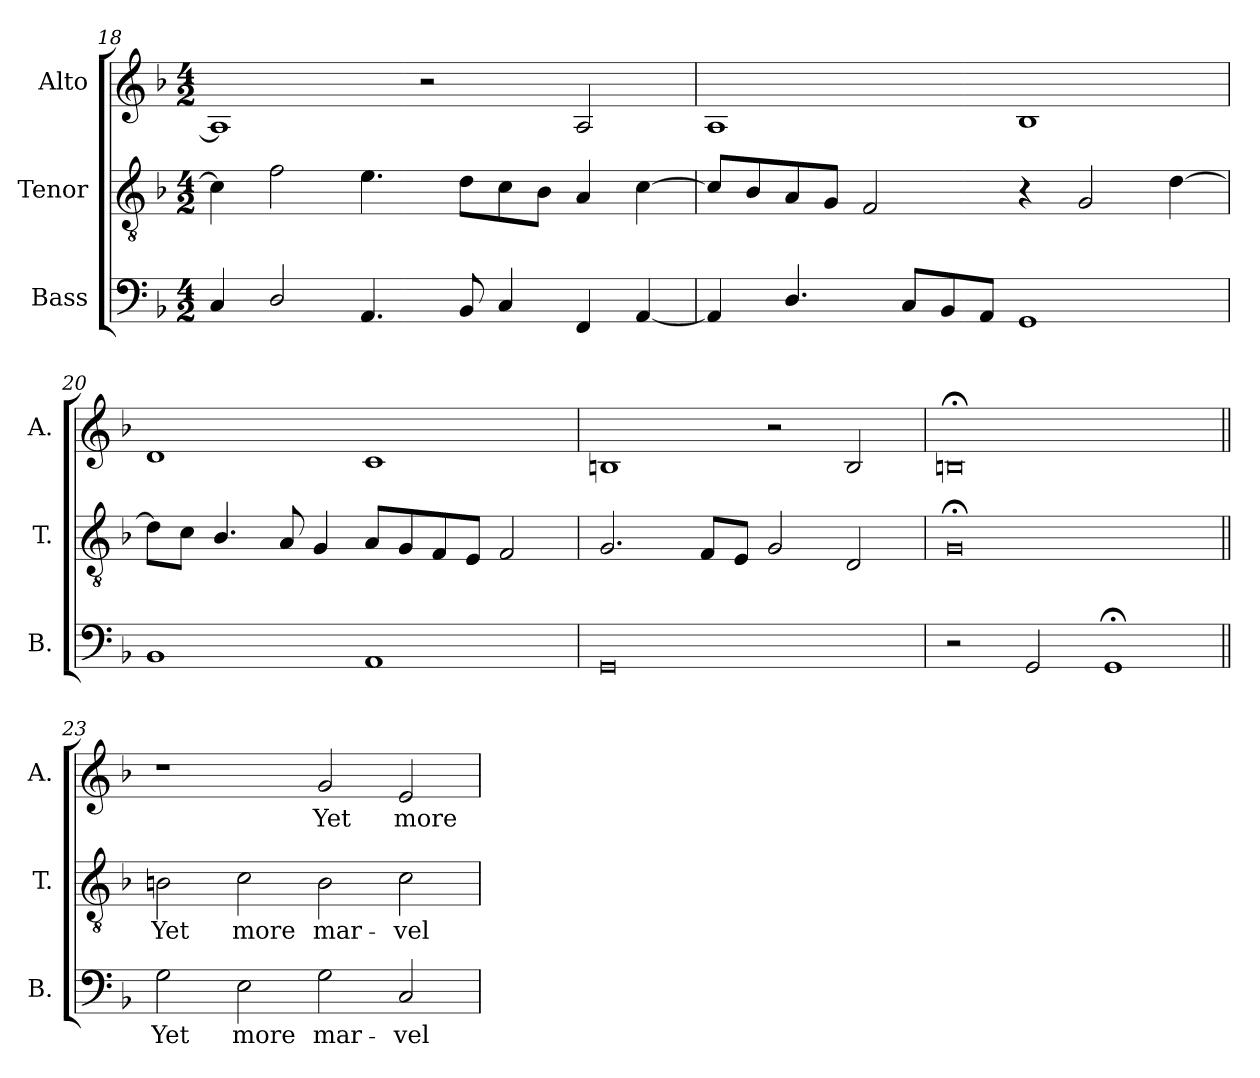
**kern	**text	**kern	**text	**kern	**text
*part3	*part3	*part2	*part2	*part1	*part1
*staff3	*staff3	*staff2	*staff2	*staff1	*staff1
*I"Bass	*	*I"Tenor	*	*I"Alto	*
*I'B.	*	*I'T.	*	*I'A.	*
!!LO:PB:g=z
*clefF4	*	*clefGv2	*	*clefG2	*
*	*	*ITrd7c12	*	*	*
*k[b-]	*	*k[b-]	*	*k[b-]	*
*F:	*	*F:	*	*F:	*
*M4/2	*	*M4/2	*	*M4/2	*
=18	=18	=18	=18	=18	=18
4Ci/	.	4Ci\]	.	1Ai]	.
2Di/	.	2Fi\	.	.	.
4.AAi/	.	4.Ei\	.	.	.
.	.	.	.	2r	.
8BB-i/	.	8Di\L	.	.	.
4Ci/	.	8Ci\	.	.	.
.	.	8BB-i\J	.	.	.
4FFi/	.	4AAi/	.	2Ai/	.
[4AAi/	.	[4Ci\	.	.	.
=19	=19	=19	=19	=19	=19
4AAi/]	.	8Ci/L]	.	1Ai	.
.	.	8BB-i/	.	.	.
4.Di/	.	8AAi/	.	.	.
.	.	8GGi/J	.	.	.
.	.	2FFi/	.	.	.
8Ci/L	.	.	.	.	.
8BB-i/	.	.	.	.	.
8AAi/J	.	.	.	.	.
1GGi	.	4r	.	1B-i	.
.	.	2GGi/	.	.	.
.	.	[4Di\	.	.	.
=20	=20	=20	=20	=20	=20
1BB-i	.	8Di\L]	.	1di	.
.	.	8Ci\J	.	.	.
.	.	4.BB-i/	.	.	.
.	.	8AAi/	.	.	.
.	.	4GGi/	.	.	.
1AAi	.	8AAi/L	.	1ci	.
.	.	8GGi/	.	.	.
.	.	8FFi/	.	.	.
.	.	8EEi/J	.	.	.
.	.	2FFi/	.	.	.
=21	=21	=21	=21	=21	=21
0GGi	.	2.GGi/	.	1Bni	.
.	.	8FFi/L	.	.	.
.	.	8EEi/J	.	.	.
.	.	2GGi/	.	2r	.
.	.	2DDi/	.	2Bi/	.
=22	=22	=22	=22	=22	=22
2r	.	0GG;i	.	0Bn;i	.
2GGi/	.	.	.	.	.
1GG;i	.	.	.	.	.
!!LO:LB:g=z
=23||	=23||	=23||	=23||	=23||	=23||
!	!LO:LY:b:color=#000000	!	!	!	!
!	!	!	!LO:LY:b:color=#000000	!	!
2Gi\	Yet	2BBni\	Yet	1r	.
!	!LO:LY:b:color=#000000	!	!	!	!
!	!	!	!LO:LY:b:color=#000000	!	!
2Ei\	more	2Ci\	more	.	.
!	!LO:LY:b:color=#000000	!	!	!	!
!	!	!	!LO:LY:b:color=#000000	!	!
!	!	!	!	!	!LO:LY:b:color=#000000
2Gi\	mar-	2BBi\	mar-	2gi/	Yet
!	!LO:LY:b:color=#000000	!	!	!	!
!	!	!	!LO:LY:b:color=#000000	!	!
!	!	!	!	!	!LO:LY:b:color=#000000
2Ci/	-vel	2Ci\	-vel	2ei/	more
=	=	=	=	=	=
*-	*-	*-	*-	*-	*-
